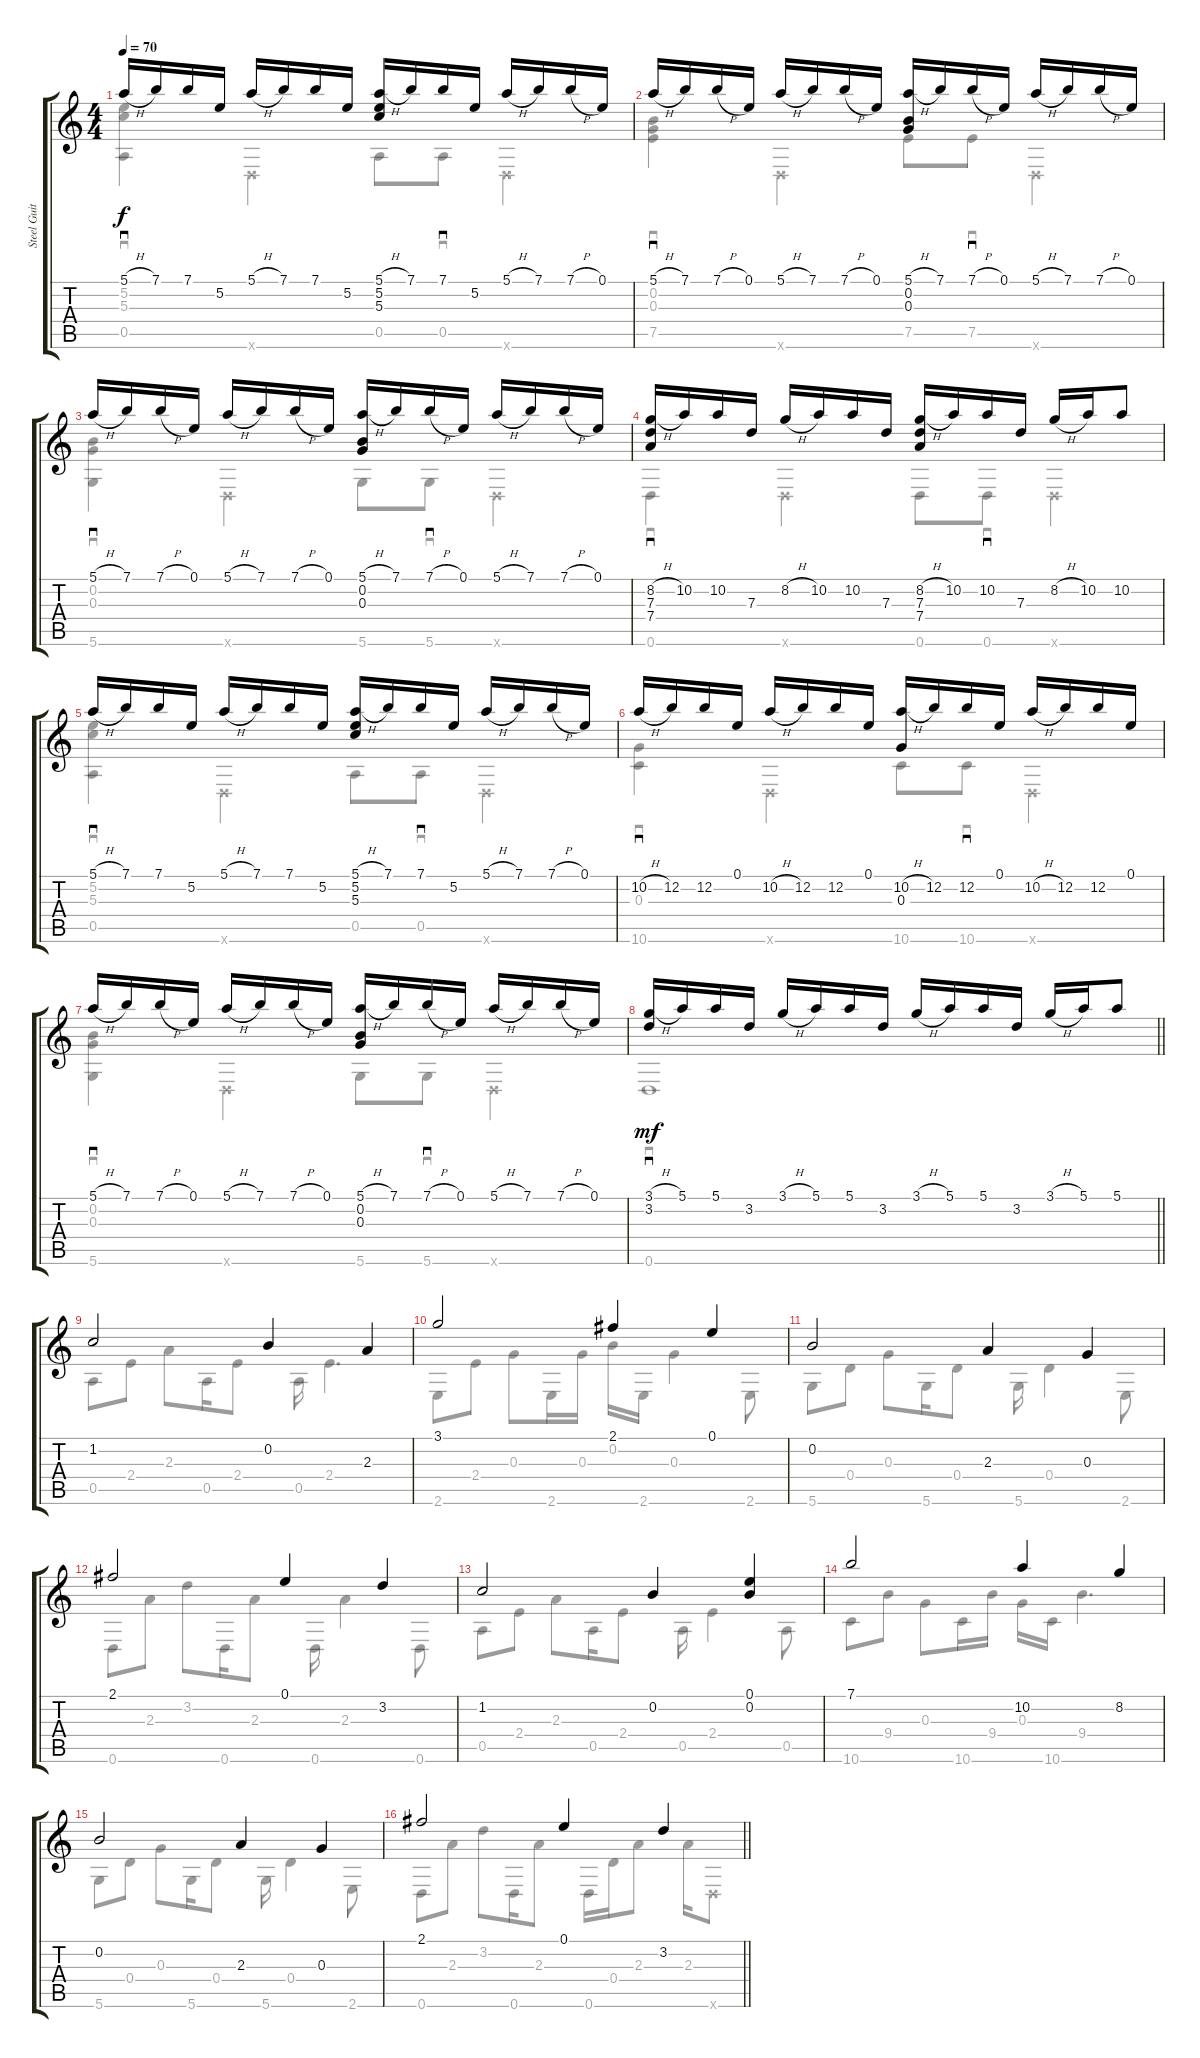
\track ("Steel Guitar" "Steel Guit") {instrument acousticguitarsteel}
\staff {score tabs}
\tuning (E4 B3 G3 D3 A2 D2) {hide}
\voice
\ts (4 4)
\tempo 70
\clef g2
\ks c
5.1{h}.16{sd dy f} 7.1.16 7.1.16 5.2.16 5.1{h}.16 7.1.16 7.1.16 5.2.16 (5.1{h} 5.2 5.3).16 7.1.16 7.1.16{sd} 5.2.16 5.1{h}.16 7.1.16 7.1{h}.16 0.1.16 |
5.1{h}.16{sd} 7.1.16 7.1{h}.16 0.1.16 5.1{h}.16 7.1.16 7.1{h}.16 0.1.16 (5.1{h} 0.2 0.3).16 7.1.16 7.1{h}.16{sd} 0.1.16 5.1{h}.16 7.1.16 7.1{h}.16 0.1.16 |
5.1{h}.16{sd} 7.1.16 7.1{h}.16 0.1.16 5.1{h}.16 7.1.16 7.1{h}.16 0.1.16 (5.1{h} 0.2 0.3).16 7.1.16 7.1{h}.16{sd} 0.1.16 5.1{h}.16 7.1.16 7.1{h}.16 0.1.16 |
(8.2{h} 7.3 7.4).16{sd} 10.2.16 10.2.16 7.3.16 8.2{h}.16 10.2.16 10.2.16 7.3.16 (8.2{h} 7.3 7.4).16 10.2.16 10.2.16{sd} 7.3.16 8.2{h}.16 10.2.16 10.2.8 |
5.1{h}.16{sd} 7.1.16 7.1.16 5.2.16 5.1{h}.16 7.1.16 7.1.16 5.2.16 (5.1{h} 5.2 5.3).16 7.1.16 7.1.16{sd} 5.2.16 5.1{h}.16 7.1.16 7.1{h}.16 0.1.16 |
10.2{h}.16{sd} 12.2.16 12.2.16 0.1.16 10.2{h}.16 12.2.16 12.2.16 0.1.16 (10.2{h} 0.3).16 12.2.16 12.2.16{sd} 0.1.16 10.2{h}.16 12.2.16 12.2.16 0.1.16 |
5.1{h}.16{sd} 7.1.16 7.1{h}.16 0.1.16 5.1{h}.16 7.1.16 7.1{h}.16 0.1.16 (5.1{h} 0.2 0.3).16 7.1.16 7.1{h}.16{sd} 0.1.16 5.1{h}.16 7.1.16 7.1{h}.16 0.1.16 |
\barLineRight lightlight
(3.1{h} 3.2).16{sd dy mf} 5.1.16 5.1.16 3.2.16 3.1{h}.16 5.1.16 5.1.16 3.2.16 3.1{h}.16 5.1.16 5.1.16 3.2.16 3.1{h}.16 5.1.16 5.1.8 |
1.2.2 0.2.4 2.3.4 |
3.1.2 2.1.4 0.1.4 |
0.2.2 2.3.4 0.3.4 |
2.1.2 0.1.4 3.2.4 |
1.2.2 0.2.4 (0.1 0.2).4 |
7.1.2 10.2.4 8.2.4 |
0.2.2 2.3.4 0.3.4 |
\barLineRight lightlight
2.1.2 0.1.4 3.2.4
\voice
\clef g2
\ottava regular
\simile none
\ks c
(5.2 5.3 0.5).4{sd dy f} 0.6{x}.4 0.5.8 0.5.8{sd} 0.6{x}.4 |
(0.2 0.3 7.5).4{sd} 0.6{x}.4 7.5.8 7.5.8{sd} 0.6{x}.4 |
(0.2 0.3 5.6).4{sd} 0.6{x}.4 5.6.8 5.6.8{sd} 0.6{x}.4 |
0.6.4{sd} 0.6{x}.4 0.6.8 0.6.8{sd} 0.6{x}.4 |
(5.2 5.3 0.5).4{sd} 0.6{x}.4 0.5.8 0.5.8{sd} 0.6{x}.4 |
(0.3 10.6).4{sd} 0.6{x}.4 10.6.8 10.6.8{sd} 0.6{x}.4 |
(0.2 0.3 5.6).4{sd} 0.6{x}.4 5.6.8 5.6.8{sd} 0.6{x}.4 |
\barLineRight lightlight
0.6.1{sd dy mf} |
0.5.8 2.4.8 2.3.8 0.5.16 2.4.8 0.5.16 2.4.4{d} |
2.6.8 2.4.8 0.3.8 2.6.16 0.3.16 0.2.16 2.6.16 0.3.4 2.6.8 |
5.6.8 0.4.8 0.3.8 5.6.16 0.4.8 5.6.16 0.4.4 2.6.8 |
0.6.8 2.3.8 3.2.8 0.6.16 2.3.8 0.6.16 2.3.4 0.6.8 |
0.5.8 2.4.8 2.3.8 0.5.16 2.4.8 0.5.16 2.4.4 0.5.8 |
10.6.8 9.4.8 0.3.8 10.6.16 9.4.16 0.3.16 10.6.16 9.4.4{d} |
5.6.8 0.4.8 0.3.8 5.6.16 0.4.8 5.6.16 0.4.4 2.6.8 |
\barLineRight lightlight
0.6.8 2.3.8 3.2.8 0.6.16 2.3.8 0.6.16 0.4.16 2.3.8 2.3.16 0.6{x}.8
